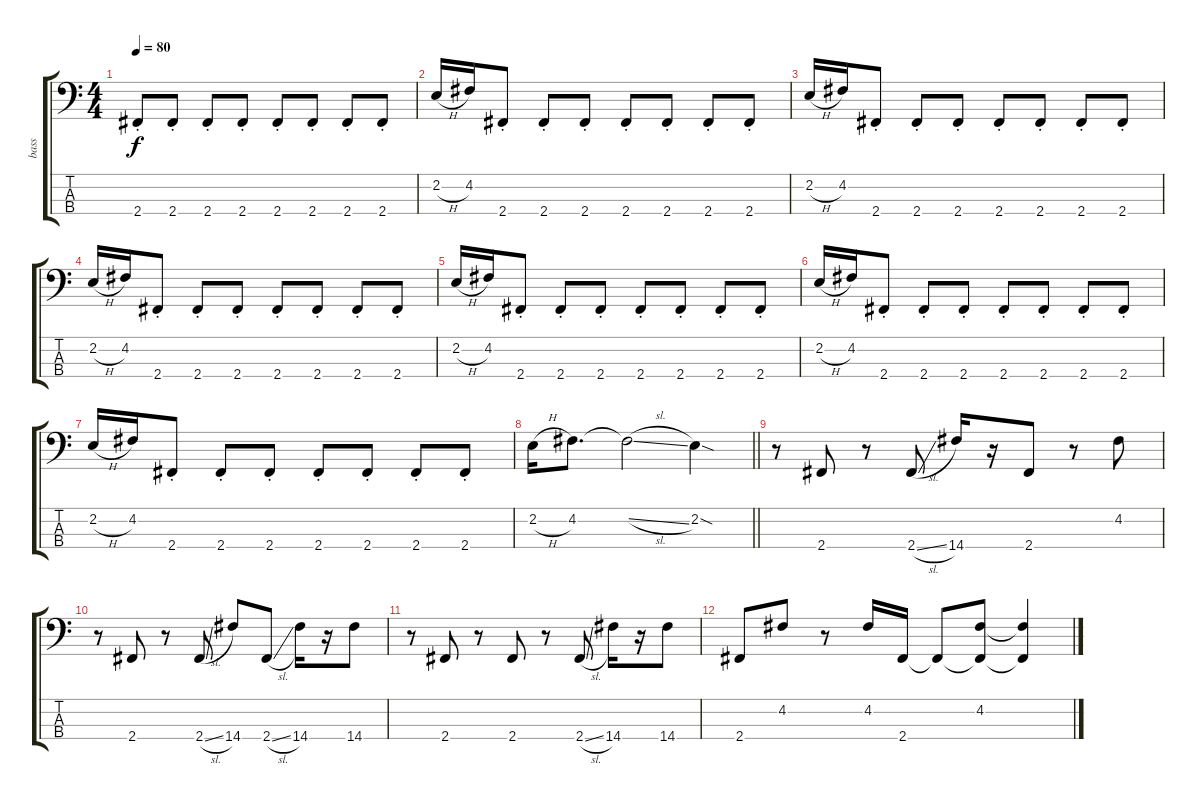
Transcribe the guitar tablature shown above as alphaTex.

\track ("bass" "bass") {instrument electricbassfinger}
\staff {score tabs}
\tuning (G2 D2 A1 E1) {hide}
\ts (4 4)
\tempo 80
\clef f4
\ks c
2.4{st}.8{dy f} 2.4{st}.8 2.4{st}.8 2.4{st}.8 2.4{st}.8 2.4{st}.8 2.4{st}.8 2.4{st}.8 |
2.2{h}.16 4.2.16 2.4{st}.8 2.4{st}.8 2.4{st}.8 2.4{st}.8 2.4{st}.8 2.4{st}.8 2.4{st}.8 |
2.2{h}.16 4.2.16 2.4{st}.8 2.4{st}.8 2.4{st}.8 2.4{st}.8 2.4{st}.8 2.4{st}.8 2.4{st}.8 |
2.2{h}.16 4.2.16 2.4{st}.8 2.4{st}.8 2.4{st}.8 2.4{st}.8 2.4{st}.8 2.4{st}.8 2.4{st}.8 |
2.2{h}.16 4.2.16 2.4{st}.8 2.4{st}.8 2.4{st}.8 2.4{st}.8 2.4{st}.8 2.4{st}.8 2.4{st}.8 |
2.2{h}.16 4.2.16 2.4{st}.8 2.4{st}.8 2.4{st}.8 2.4{st}.8 2.4{st}.8 2.4{st}.8 2.4{st}.8 |
2.2{h}.16 4.2.16 2.4{st}.8 2.4{st}.8 2.4{st}.8 2.4{st}.8 2.4{st}.8 2.4{st}.8 2.4{st}.8 |
\barLineRight lightlight
2.2{h}.16 4.2.8{d} 4.2{sl t}.2 2.2{sod}.4 |
r.8 2.4.8 r.8 2.4{sl}.8 14.4.16 r.16 2.4.8 r.8 4.2.8 |
r.8 2.4.8 r.8 2.4{sl}.8 14.4.8 2.4{sl}.8 14.4.16 r.16 14.4.8 |
r.8 2.4.8 r.8 2.4.8 r.8 2.4{sl}.8 14.4.16 r.16 14.4.8 |
2.4.8 4.2.8 r.8 4.2.16 2.4.16 2.4{t}.8 (4.2 2.4{t}).8 (4.2{t} 2.4{t}).4
